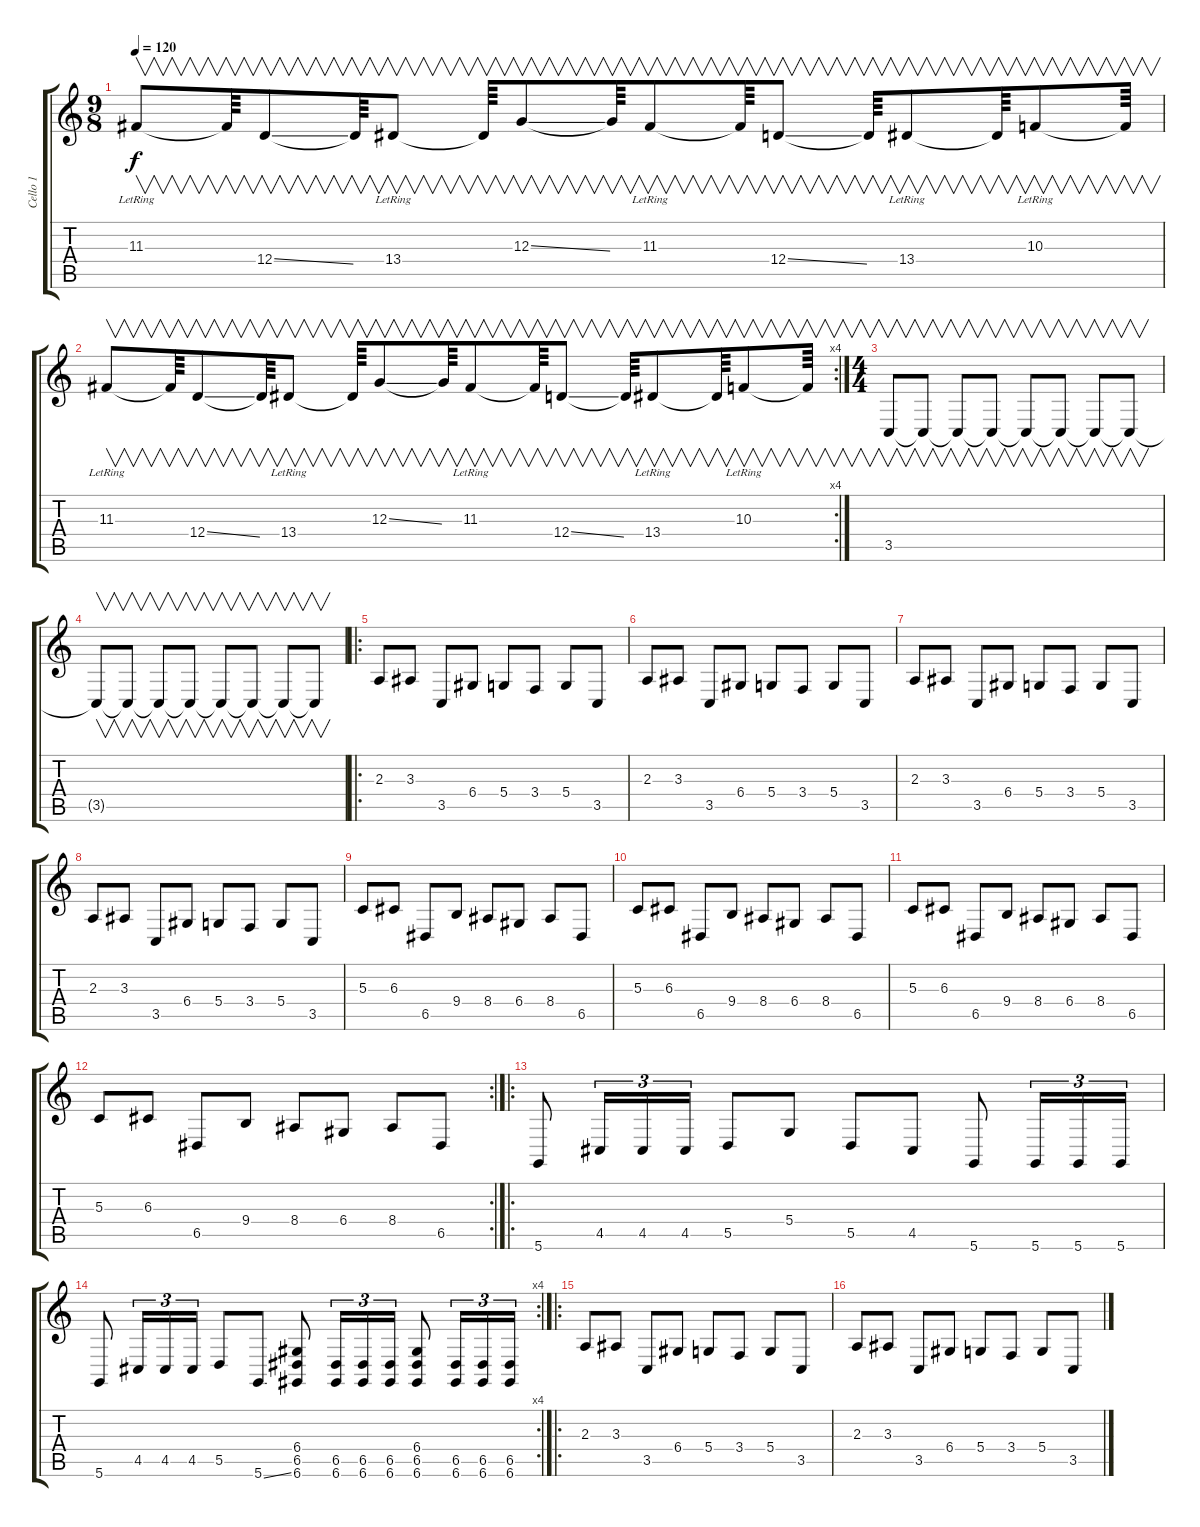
\track ("Cello 1" "Cello 1") {instrument pizzicatostrings}
\staff {score tabs}
\tuning (E4 B3 G3 D3 A2 D2) {hide}
\ts (9 8)
\tempo 120
\clef g2
\ks c
11.3{lr}.8{v dy f volume 2 balance 1 instrument fx8scifi} 11.3{t}.64{v} 12.4{ss}.8{v volume 4 balance 2} 12.4{t}.64{v} 13.4{lr}.8{v volume 6 balance 3} 13.4{t}.64{v} 12.3{ss}.8{v volume 8 balance 4} 12.3{t}.64{v} 11.3{lr}.8{v volume 10 balance 5} 11.3{t}.64{v} 12.4{ss}.8{v volume 12 balance 6} 12.4{t}.64{v} 13.4{lr}.8{v volume 14 balance 7} 13.4{t}.64{v} 10.3{lr}.8{v volume 16 balance 8} 10.3{t}.64{v} |
\rc 4
11.3{lr}.8{v volume 16 balance 8} 11.3{t}.64{v} 12.4{ss}.8{v volume 14 balance 9} 12.4{t}.64{v} 13.4{lr}.8{v volume 12 balance 10} 13.4{t}.64{v} 12.3{ss}.8{v volume 10 balance 11} 12.3{t}.64{v} 11.3{lr}.8{v volume 8 balance 12} 11.3{t}.64{v} 12.4{ss}.8{v volume 6 balance 13} 12.4{t}.64{v} 13.4{lr}.8{v volume 4 balance 14} 13.4{t}.64{v} 10.3{lr}.8{v volume 2 balance 15} 10.3{t}.64{v} |
\ts (4 4)
3.5.8{v volume 1 instrument stringensemble1} 3.5{t}.8{v volume 2} 3.5{t}.8{v volume 3} 3.5{t}.8{v volume 4} 3.5{t}.8{v volume 5} 3.5{t}.8{v volume 6} 3.5{t}.8{v volume 7} 3.5{t}.8{v volume 8} |
3.5{t}.8{v volume 9} 3.5{t}.8{v volume 10} 3.5{t}.8{v volume 11} 3.5{t}.8{v volume 12} 3.5{t}.8{v volume 13} 3.5{t}.8{v volume 14} 3.5{t}.8{v volume 15} 3.5{t}.8{v volume 16} |
\ro
2.3.8{instrument pizzicatostrings} 3.3.8 3.5.8 6.4.8 5.4.8 3.4.8 5.4.8 3.5.8 |
2.3.8 3.3.8 3.5.8 6.4.8 5.4.8 3.4.8 5.4.8 3.5.8 |
2.3.8 3.3.8 3.5.8 6.4.8 5.4.8 3.4.8 5.4.8 3.5.8 |
2.3.8 3.3.8 3.5.8 6.4.8 5.4.8 3.4.8 5.4.8 3.5.8 |
5.3.8 6.3.8 6.5.8 9.4.8 8.4.8 6.4.8 8.4.8 6.5.8 |
5.3.8 6.3.8 6.5.8 9.4.8 8.4.8 6.4.8 8.4.8 6.5.8 |
5.3.8 6.3.8 6.5.8 9.4.8 8.4.8 6.4.8 8.4.8 6.5.8 |
\rc 2
5.3.8 6.3.8 6.5.8 9.4.8 8.4.8 6.4.8 8.4.8 6.5.8 |
\ro
5.6.8 4.5.16{tu (3 2)} 4.5.16{tu (3 2)} 4.5.16{tu (3 2)} 5.5.8 5.4.8 5.5.8 4.5.8 5.6.8 5.6.16{tu (3 2)} 5.6.16{tu (3 2)} 5.6.16{tu (3 2)} |
\rc 4
5.6.8 4.5.16{tu (3 2)} 4.5.16{tu (3 2)} 4.5.16{tu (3 2)} 5.5.8 5.6{ss}.8 (6.4 6.5 6.6).8 (6.5 6.6).16{tu (3 2)} (6.5 6.6).16{tu (3 2)} (6.5 6.6).16{tu (3 2)} (6.4 6.5 6.6).8 (6.5 6.6).16{tu (3 2)} (6.5 6.6).16{tu (3 2)} (6.5 6.6).16{tu (3 2)} |
\ro
2.3.8 3.3.8 3.5.8 6.4.8 5.4.8 3.4.8 5.4.8 3.5.8 |
2.3.8 3.3.8 3.5.8 6.4.8 5.4.8 3.4.8 5.4.8 3.5.8
